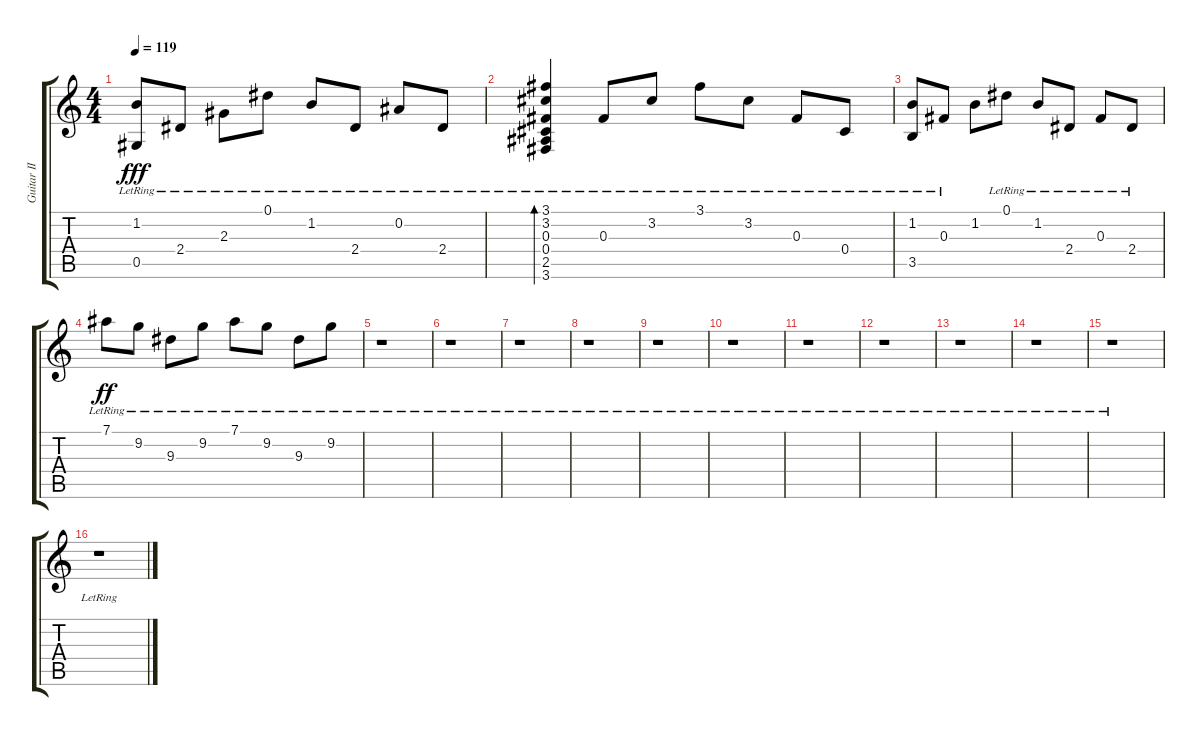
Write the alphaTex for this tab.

\track ("Guitar II" "Guitar II") {instrument overdrivenguitar}
\staff {score tabs}
\tuning (Eb4 Bb3 Gb3 Db3 Ab2 Eb2) {hide}
\ts (4 4)
\tempo 119
\clef g2
\ks c
(1.2{lr} 0.5{lr}).8{dy fff instrument electricguitarjazz} 2.4{lr}.8 2.3{lr}.8 0.1{lr}.8 1.2{lr}.8 2.4{lr}.8 0.2{lr}.8 2.4{lr}.8 |
(3.1{lr} 3.2{lr} 0.3{lr} 0.4{lr} 2.5{lr} 3.6{lr}).4{bd 240 instrument electricguitarjazz} 0.3{lr}.8 3.2{lr}.8 3.1{lr}.8 3.2{lr}.8 0.3{lr}.8 0.4{lr}.8 |
(1.2{lr} 3.5{lr}).8{instrument electricguitarjazz} 0.3{lr}.8 1.2.8 0.1{lr}.8 1.2{lr}.8 2.4{lr}.8 0.3{lr}.8 2.4{lr}.8 |
7.1{lr}.8{dy ff instrument electricguitarjazz} 9.2{lr}.8 9.3{lr}.8 9.2{lr}.8 7.1{lr}.8 9.2{lr}.8 9.3{lr}.8 9.2{lr}.8 |
r.1 |
r.1 |
r.1 |
r.1 |
r.1 |
r.1 |
r.1 |
r.1 |
r.1 |
r.1 |
r.1 |
r.1
